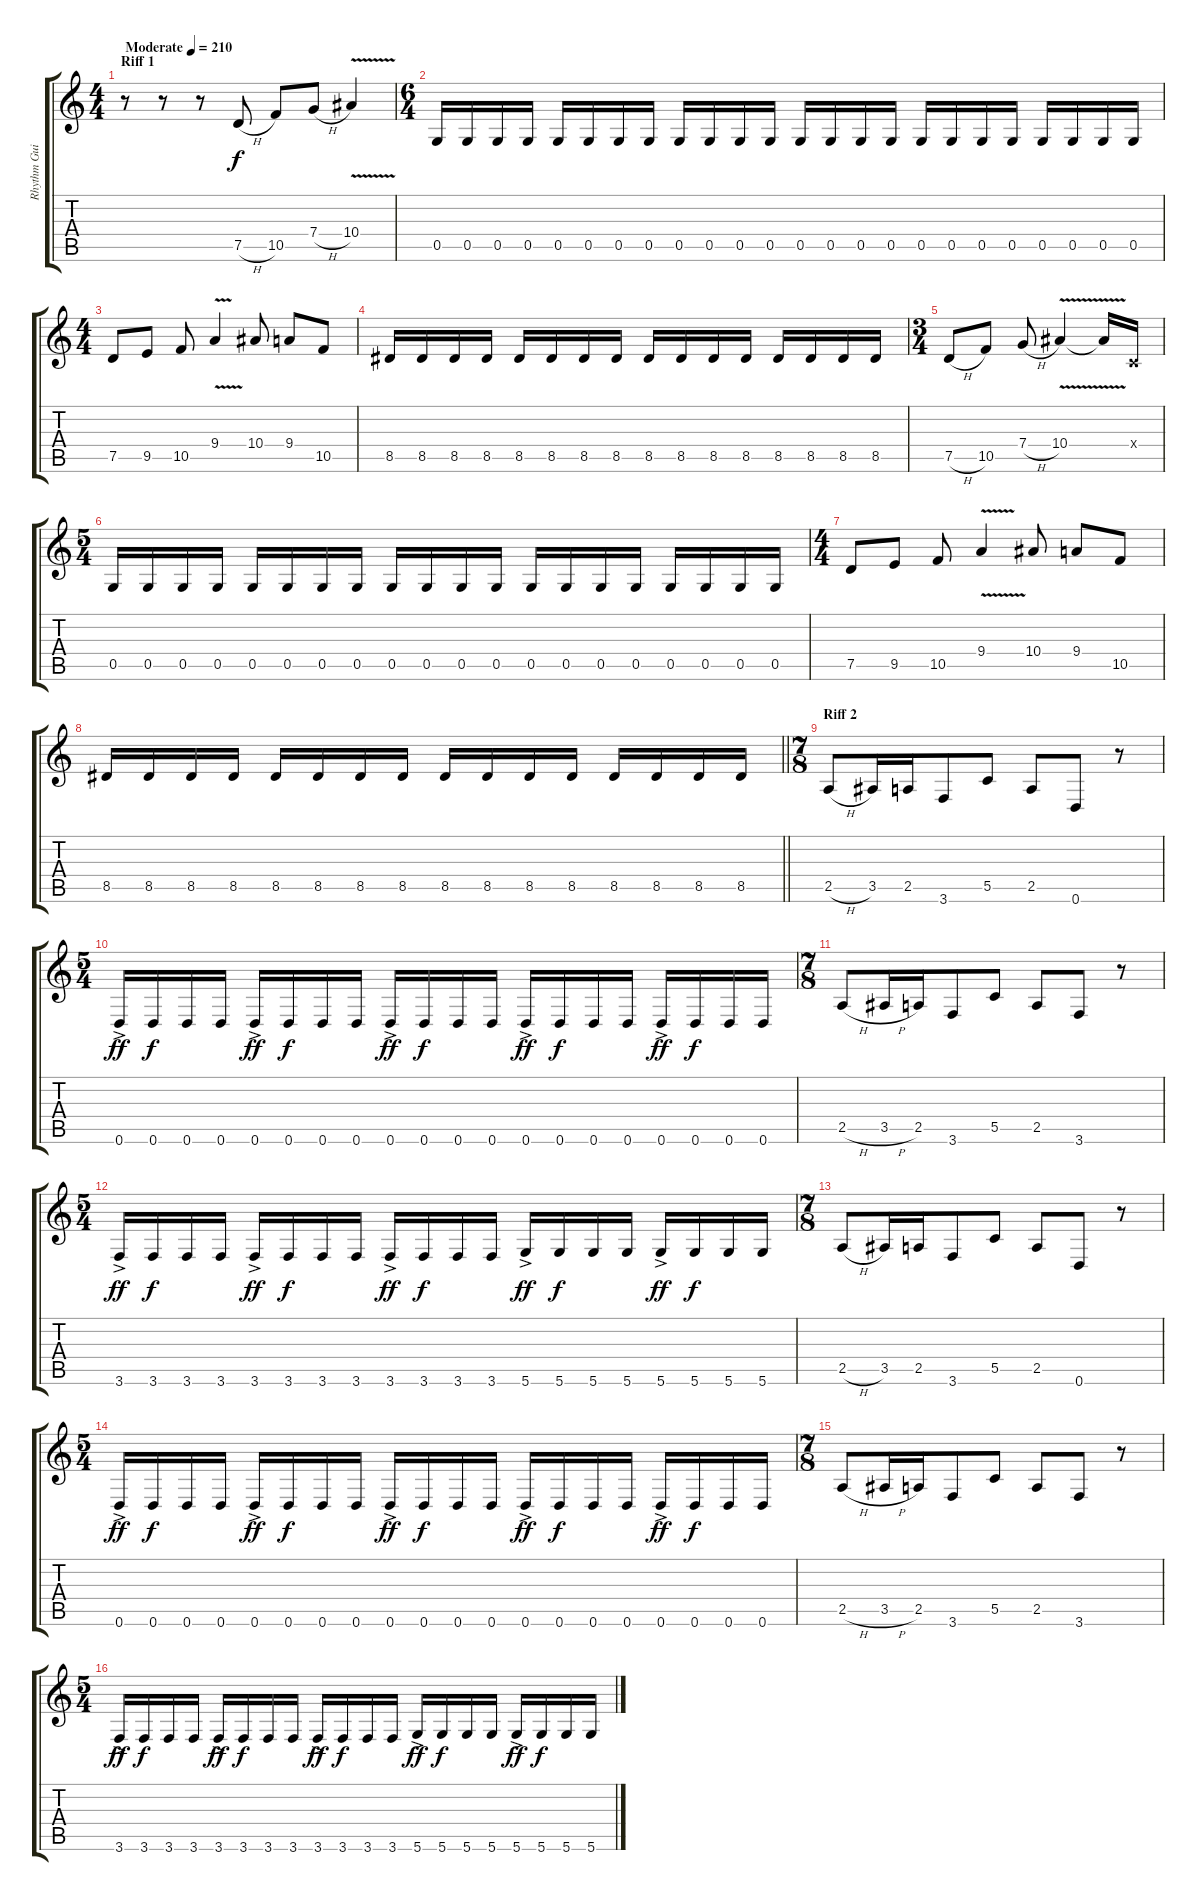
\track ("Rhythm Guitar (Chuck Schuldiner)" "Rhythm Gui") {instrument distortionguitar}
\staff {score tabs}
\tuning (D4 A3 F3 C3 G2 D2) {hide}
\ts (4 4)
\section ("" "Riff 1")
\tempo (210 "Moderate")
\clef g2
\ks c
r.8{dy f instrument distortionguitar} r.8 r.8 7.5{h}.8 10.5.8 7.4{h}.8 10.4{v}.4 |
\ts (6 4)
0.5.16 0.5.16 0.5.16 0.5.16 0.5.16 0.5.16 0.5.16 0.5.16 0.5.16 0.5.16 0.5.16 0.5.16 0.5.16 0.5.16 0.5.16 0.5.16 0.5.16 0.5.16 0.5.16 0.5.16 0.5.16 0.5.16 0.5.16 0.5.16 |
\ts (4 4)
7.5.8 9.5.8 10.5.8 9.4{v}.4 10.4.8 9.4.8 10.5.8 |
8.5.16 8.5.16 8.5.16 8.5.16 8.5.16 8.5.16 8.5.16 8.5.16 8.5.16 8.5.16 8.5.16 8.5.16 8.5.16 8.5.16 8.5.16 8.5.16 |
\ts (3 4)
7.5{h}.8 10.5.8 7.4{h}.8 10.4{v}.4 10.4{t}.16 0.4{x}.16 |
\ts (5 4)
0.5.16 0.5.16 0.5.16 0.5.16 0.5.16 0.5.16 0.5.16 0.5.16 0.5.16 0.5.16 0.5.16 0.5.16 0.5.16 0.5.16 0.5.16 0.5.16 0.5.16 0.5.16 0.5.16 0.5.16 |
\ts (4 4)
7.5.8 9.5.8 10.5.8 9.4{v}.4 10.4.8 9.4.8 10.5.8 |
\barLineRight lightlight
8.5.16 8.5.16 8.5.16 8.5.16 8.5.16 8.5.16 8.5.16 8.5.16 8.5.16 8.5.16 8.5.16 8.5.16 8.5.16 8.5.16 8.5.16 8.5.16 |
\ts (7 8)
\section ("" "Riff 2")
2.5{h}.8 3.5.16 2.5.16 3.6.8 5.5.8 2.5.8 0.6.8 r.8 |
\ts (5 4)
0.6{ac}.16{dy ff} 0.6.16{dy f} 0.6.16 0.6.16 0.6{ac}.16{dy ff} 0.6.16{dy f} 0.6.16 0.6.16 0.6{ac}.16{dy ff} 0.6.16{dy f} 0.6.16 0.6.16 0.6{ac}.16{dy ff} 0.6.16{dy f} 0.6.16 0.6.16 0.6{ac}.16{dy ff} 0.6.16{dy f} 0.6.16 0.6.16 |
\ts (7 8)
2.5{h}.8 3.5{h}.16 2.5.16 3.6.8 5.5.8 2.5.8 3.6.8 r.8 |
\ts (5 4)
3.6{ac}.16{dy ff} 3.6.16{dy f} 3.6.16 3.6.16 3.6{ac}.16{dy ff} 3.6.16{dy f} 3.6.16 3.6.16 3.6{ac}.16{dy ff} 3.6.16{dy f} 3.6.16 3.6.16 5.6{ac}.16{dy ff} 5.6.16{dy f} 5.6.16 5.6.16 5.6{ac}.16{dy ff} 5.6.16{dy f} 5.6.16 5.6.16 |
\ts (7 8)
2.5{h}.8 3.5.16 2.5.16 3.6.8 5.5.8 2.5.8 0.6.8 r.8 |
\ts (5 4)
0.6{ac}.16{dy ff} 0.6.16{dy f} 0.6.16 0.6.16 0.6{ac}.16{dy ff} 0.6.16{dy f} 0.6.16 0.6.16 0.6{ac}.16{dy ff} 0.6.16{dy f} 0.6.16 0.6.16 0.6{ac}.16{dy ff} 0.6.16{dy f} 0.6.16 0.6.16 0.6{ac}.16{dy ff} 0.6.16{dy f} 0.6.16 0.6.16 |
\ts (7 8)
2.5{h}.8 3.5{h}.16 2.5.16 3.6.8 5.5.8 2.5.8 3.6.8 r.8 |
\ts (5 4)
3.6{ac}.16{dy ff} 3.6.16{dy f} 3.6.16 3.6.16 3.6{ac}.16{dy ff} 3.6.16{dy f} 3.6.16 3.6.16 3.6{ac}.16{dy ff} 3.6.16{dy f} 3.6.16 3.6.16 5.6{ac}.16{dy ff} 5.6.16{dy f} 5.6.16 5.6.16 5.6{ac}.16{dy ff} 5.6.16{dy f} 5.6.16 5.6.16
